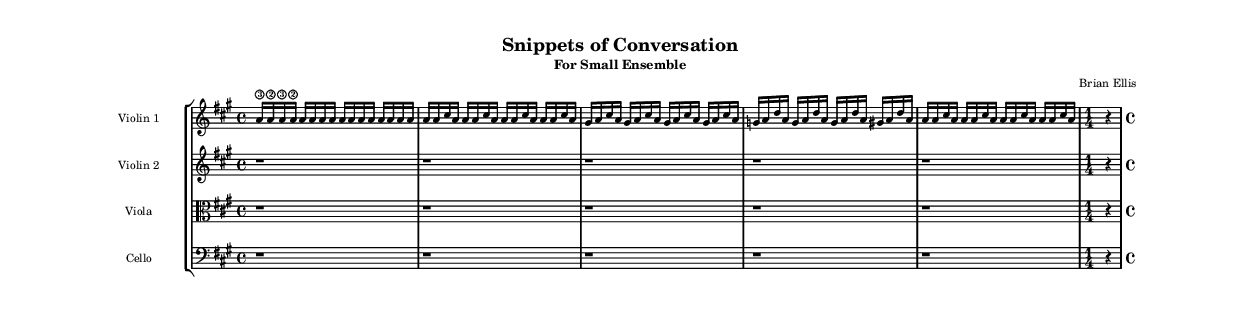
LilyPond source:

\version "2.18.2"
	
#(set-global-staff-size 10)



vlnO = {
	\set Score.markFormatter = #format-mark-box-alphabet
	\clef "treble"
	\key a \major
	\unfoldRepeats {
		a16\3 a\2 a\3 a\2
		\repeat percent 3 { a a a a }
		\repeat percent 4 { a16 a cis a }
		\repeat percent 4 { gis16 a cis a }
		\repeat percent 3 { g16 a d a }
			gis16 a d a 
		\repeat percent 4 { a16 a cis a }
		\time 1/4
		r4
		\time 4/4
		
	}

	
}

%{
\score {
\header{
title ="Snippets of Conversation"
subtitle="Viola"
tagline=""
composer = "Brian Ellis"
}
	%\midi {}
	\layout {}
	\new Staff \relative c''{\vlnO}
}
%}

%\pageBreak





viola = {
	\set Score.markFormatter = #format-mark-box-alphabet
	\clef "alto"
	\key a \major
	r1 r1 r1 r1 r1
	\time 1/4
	r4
	\time 4/4
}

%{
\score {
\header{
title ="Snippets of Conversation"
subtitle="Viola"
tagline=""
composer = "Brian Ellis"
}
	%\midi {}
	\layout {}
	\new Staff \relative c''{\viola}
}
%}

%\pageBreak





vlnT = {
	\set Score.markFormatter = #format-mark-box-alphabet
	\clef "treble"
	\key a \major
	\unfoldRepeats {
		r1 r1 r1 r1 r1
		\time 1/4
		r4
		\time 4/4
		
	}
}

%{
\score {
\header{
title ="Snippets of Conversation"
subtitle="Violin 2"
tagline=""
composer = "Brian Ellis"
}
	%\midi {}
	\layout {}
	\new Staff \relative c'{\vlnT}
}
%}
%\pageBreak





cello = {
	\set Score.markFormatter = #format-mark-box-alphabet
	\clef "bass"
	\key a \major
	r1 r1 r1 r1 r1
	\time 1/4
	r4
	\time 4/4
}


%{
\score {
\header{
title ="Snippets of Conversation"
subtitle="Cello"
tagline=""
composer = "Brian Ellis"
}
	%\midi {}
	\layout {}
	\new Staff \relative c''{\cello}
}
%}

%\pageBreak




\paper{
  left-margin = 1.75\cm
  right-margin = 1.75\cm
  top-margin = 2\cm
  bottom-margin = 2\cm
  print-all-headers = ##t
}

\header { tagline = ""}

\score{
\header{
title ="Snippets of Conversation"
subtitle = "For Small Ensemble"
composer = "Brian Ellis"
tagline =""
}
\midi {}
\layout{}
%\unfoldRepeats {
\new StaffGroup
<<
\new Staff \with {
  instrumentName = #"Violin 1"
  shortInstrumentName = #"Vn. 1"
  midiInstrument = "Violin"
}{	\relative c'' {\vlnO}	}
\new Staff \with {
  instrumentName = #"Violin 2"
  shortInstrumentName = #"Vn. 2"
  midiInstrument = "Violin"
}{	\relative c' {\vlnT}	}
\new Staff \with {
  instrumentName = #"Viola"
  shortInstrumentName = #"Va."
  midiInstrument = "Viola"
}{	\relative c'' {\viola}	}
\new Staff \with {
  instrumentName = #"Cello"
  shortInstrumentName = #"Vc."
  midiInstrument = "Viola"
}{	\relative c'' {\cello}	}
>>
}
